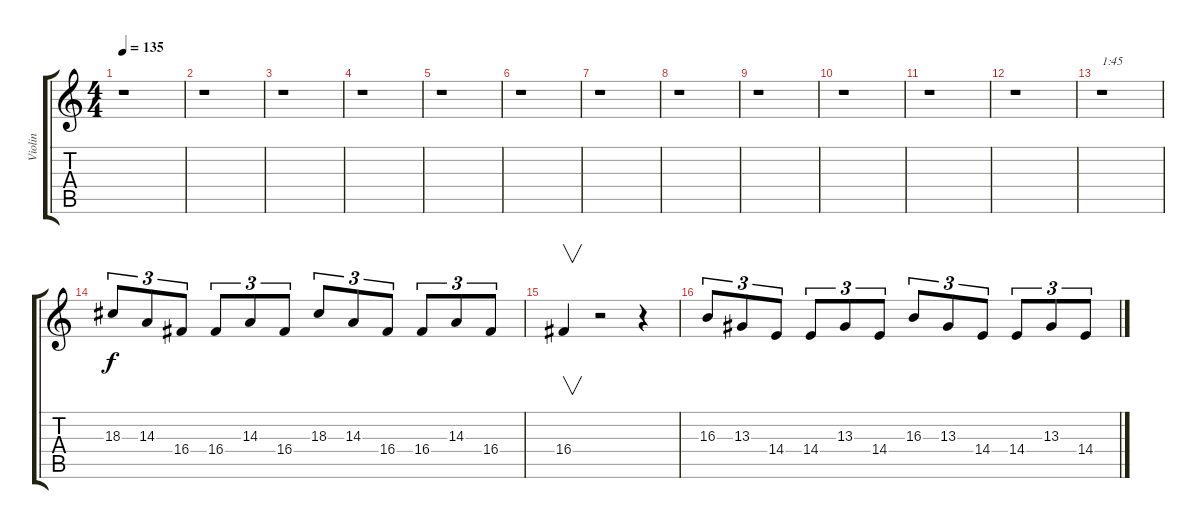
\track ("Violin" "Violin") {instrument violin}
\staff {score tabs}
\tuning (E4 B3 G3 D3 A2 E2) {hide}
\ts (4 4)
\tempo 135
\clef g2
\ks c
r.1{dy f} |
r.1 |
r.1 |
r.1 |
r.1 |
r.1 |
r.1 |
r.1 |
r.1 |
r.1 |
r.1 |
r.1 |
r.1{txt "1:45"} |
18.3.8{tu (3 2)} 14.3.8{tu (3 2)} 16.4.8{tu (3 2)} 16.4.8{tu (3 2)} 14.3.8{tu (3 2)} 16.4.8{tu (3 2)} 18.3.8{tu (3 2)} 14.3.8{tu (3 2)} 16.4.8{tu (3 2)} 16.4.8{tu (3 2)} 14.3.8{tu (3 2)} 16.4.8{tu (3 2)} |
16.4.4{v} r.2 r.4 |
16.3.8{tu (3 2)} 13.3.8{tu (3 2)} 14.4.8{tu (3 2)} 14.4.8{tu (3 2)} 13.3.8{tu (3 2)} 14.4.8{tu (3 2)} 16.3.8{tu (3 2)} 13.3.8{tu (3 2)} 14.4.8{tu (3 2)} 14.4.8{tu (3 2)} 13.3.8{tu (3 2)} 14.4.8{tu (3 2)}
